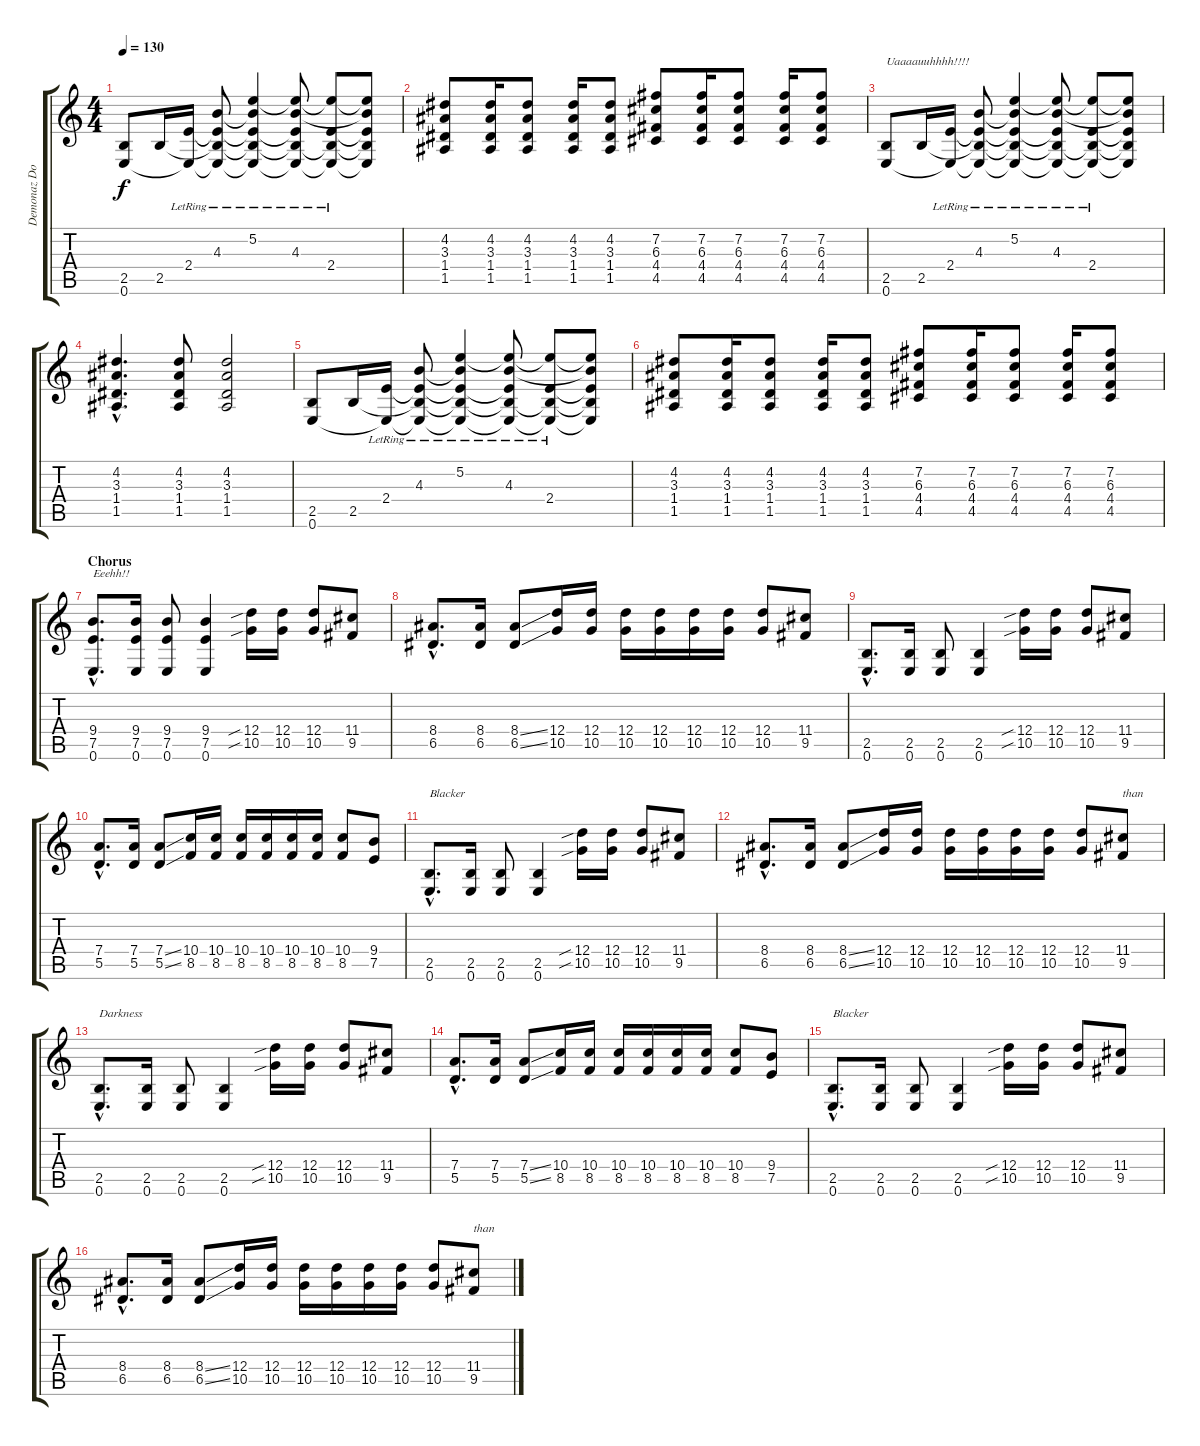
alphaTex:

\track ("Demonaz Doom Occulta" "Demonaz Do") {instrument distortionguitar}
\staff {score tabs}
\tuning (E4 B3 G3 D3 A2 E2) {hide}
\ts (4 4)
\tempo 130
\clef g2
\ks c
(2.5 0.6).8{dy f} 2.5.16 (2.4{lr} 0.6{t}).16 (4.3{lr} 2.4{t} 2.5{t} 0.6{t}).8 (5.2{lr} 4.3{t} 2.4{t} 2.5{t} 0.6{t}).4 (5.2{t} 4.3{lr} 2.4{t} 2.5{t} 0.6{t}).8 (5.2{t} 2.4{lr} 2.5{t} 0.6{t}).8 (5.2{t} 4.3{t} 2.4{t} 2.5{t} 0.6{t}).8 |
(4.2 3.3 1.4 1.5).8 (4.2 3.3 1.4 1.5).16 (4.2 3.3 1.4 1.5).8 (4.2 3.3 1.4 1.5).16 (4.2 3.3 1.4 1.5).8 (7.2 6.3 4.4 4.5).8 (7.2 6.3 4.4 4.5).16 (7.2 6.3 4.4 4.5).8 (7.2 6.3 4.4 4.5).16 (7.2 6.3 4.4 4.5).8 |
(2.5 0.6).8{txt "Uaaaauuhhhh!!!!"} 2.5.16 (2.4{lr} 0.6{t}).16 (4.3{lr} 2.4{t} 2.5{t} 0.6{t}).8 (5.2{lr} 4.3{t} 2.4{t} 2.5{t} 0.6{t}).4 (5.2{t} 4.3{lr} 2.4{t} 2.5{t} 0.6{t}).8 (5.2{t} 2.4{lr} 2.5{t} 0.6{t}).8 (5.2{t} 4.3{t} 2.4{t} 2.5{t} 0.6{t}).8 |
(4.2{hac} 3.3{hac} 1.4{hac} 1.5{hac}).4{d} (4.2 3.3 1.4 1.5).8 (4.2 3.3 1.4 1.5).2 |
(2.5 0.6).8 2.5.16 (2.4{lr} 0.6{t}).16 (4.3{lr} 2.4{t} 2.5{t} 0.6{t}).8 (5.2{lr} 4.3{t} 2.4{t} 2.5{t} 0.6{t}).4 (5.2{t} 4.3{lr} 2.4{t} 2.5{t} 0.6{t}).8 (5.2{t} 2.4{lr} 2.5{t} 0.6{t}).8 (5.2{t} 4.3{t} 2.4{t} 2.5{t} 0.6{t}).8 |
(4.2 3.3 1.4 1.5).8 (4.2 3.3 1.4 1.5).16 (4.2 3.3 1.4 1.5).8 (4.2 3.3 1.4 1.5).16 (4.2 3.3 1.4 1.5).8 (7.2 6.3 4.4 4.5).8 (7.2 6.3 4.4 4.5).16 (7.2 6.3 4.4 4.5).8 (7.2 6.3 4.4 4.5).16 (7.2 6.3 4.4 4.5).8 |
\section ("" "Chorus")
(9.4{hac} 7.5{hac} 0.6{hac}).8{d txt "Eeehh!!"} (9.4 7.5 0.6).16 (9.4 7.5 0.6).8 (9.4 7.5 0.6).4 (12.4{sib} 10.5{sib}).16 (12.4 10.5).16 (12.4 10.5).8 (11.4 9.5).8 |
(8.4{hac} 6.5{hac}).8{d} (8.4 6.5).16 (8.4{ss} 6.5{ss}).8 (12.4 10.5).16 (12.4 10.5).16 (12.4 10.5).16 (12.4 10.5).16 (12.4 10.5).16 (12.4 10.5).16 (12.4 10.5).8 (11.4 9.5).8 |
(2.5{hac} 0.6{hac}).8{d} (2.5 0.6).16 (2.5 0.6).8 (2.5 0.6).4 (12.4{sib} 10.5{sib}).16 (12.4 10.5).16 (12.4 10.5).8 (11.4 9.5).8 |
(7.4{hac} 5.5{hac}).8{d} (7.4 5.5).16 (7.4{ss} 5.5{ss}).8 (10.4 8.5).16 (10.4 8.5).16 (10.4 8.5).16 (10.4 8.5).16 (10.4 8.5).16 (10.4 8.5).16 (10.4 8.5).8 (9.4 7.5).8 |
(2.5{hac} 0.6{hac}).8{d txt "Blacker"} (2.5 0.6).16 (2.5 0.6).8 (2.5 0.6).4 (12.4{sib} 10.5{sib}).16 (12.4 10.5).16 (12.4 10.5).8 (11.4 9.5).8 |
(8.4{hac} 6.5{hac}).8{d} (8.4 6.5).16 (8.4{ss} 6.5{ss}).8 (12.4 10.5).16 (12.4 10.5).16 (12.4 10.5).16 (12.4 10.5).16 (12.4 10.5).16 (12.4 10.5).16 (12.4 10.5).8 (11.4 9.5).8{txt "than "} |
(2.5{hac} 0.6{hac}).8{d txt "Darkness"} (2.5 0.6).16 (2.5 0.6).8 (2.5 0.6).4 (12.4{sib} 10.5{sib}).16 (12.4 10.5).16 (12.4 10.5).8 (11.4 9.5).8 |
(7.4{hac} 5.5{hac}).8{d} (7.4 5.5).16 (7.4{ss} 5.5{ss}).8 (10.4 8.5).16 (10.4 8.5).16 (10.4 8.5).16 (10.4 8.5).16 (10.4 8.5).16 (10.4 8.5).16 (10.4 8.5).8 (9.4 7.5).8 |
(2.5{hac} 0.6{hac}).8{d txt "Blacker"} (2.5 0.6).16 (2.5 0.6).8 (2.5 0.6).4 (12.4{sib} 10.5{sib}).16 (12.4 10.5).16 (12.4 10.5).8 (11.4 9.5).8 |
(8.4{hac} 6.5{hac}).8{d} (8.4 6.5).16 (8.4{ss} 6.5{ss}).8 (12.4 10.5).16 (12.4 10.5).16 (12.4 10.5).16 (12.4 10.5).16 (12.4 10.5).16 (12.4 10.5).16 (12.4 10.5).8 (11.4 9.5).8{txt "than "}
